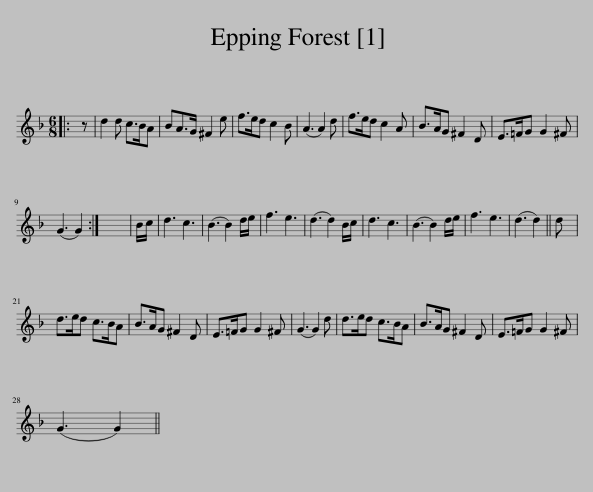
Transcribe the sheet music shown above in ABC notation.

X:1
L:1/8
M:6/8
I:linebreak $
K:F
V:1 treble
V:1
|: z | d2 d c>BA | BA>G ^F2 e | f>ed c2 B | (A3 A2) d | %5
 f>ed c2 A | B>AG ^F2 D | E>=FG G2 ^F |$ (G3 G2) :| x6 | %10
 B/c/ | d3 c3 | (B3 B2) d/e/ | f3 e3 | (d3 d2) B/c/ | %15
 d3 c3 | (B3 B2) d/e/ | f3 e3 | (d3 d2) || d |$ %20
 d>ed c>BA | B>AG ^F2 D | E>=FG G2 ^F | (G3 G2) d | d>ed c>BA | %25
 B>AG ^F2 D | E>=FG G2 ^F |$ (G3 G2) || %28
